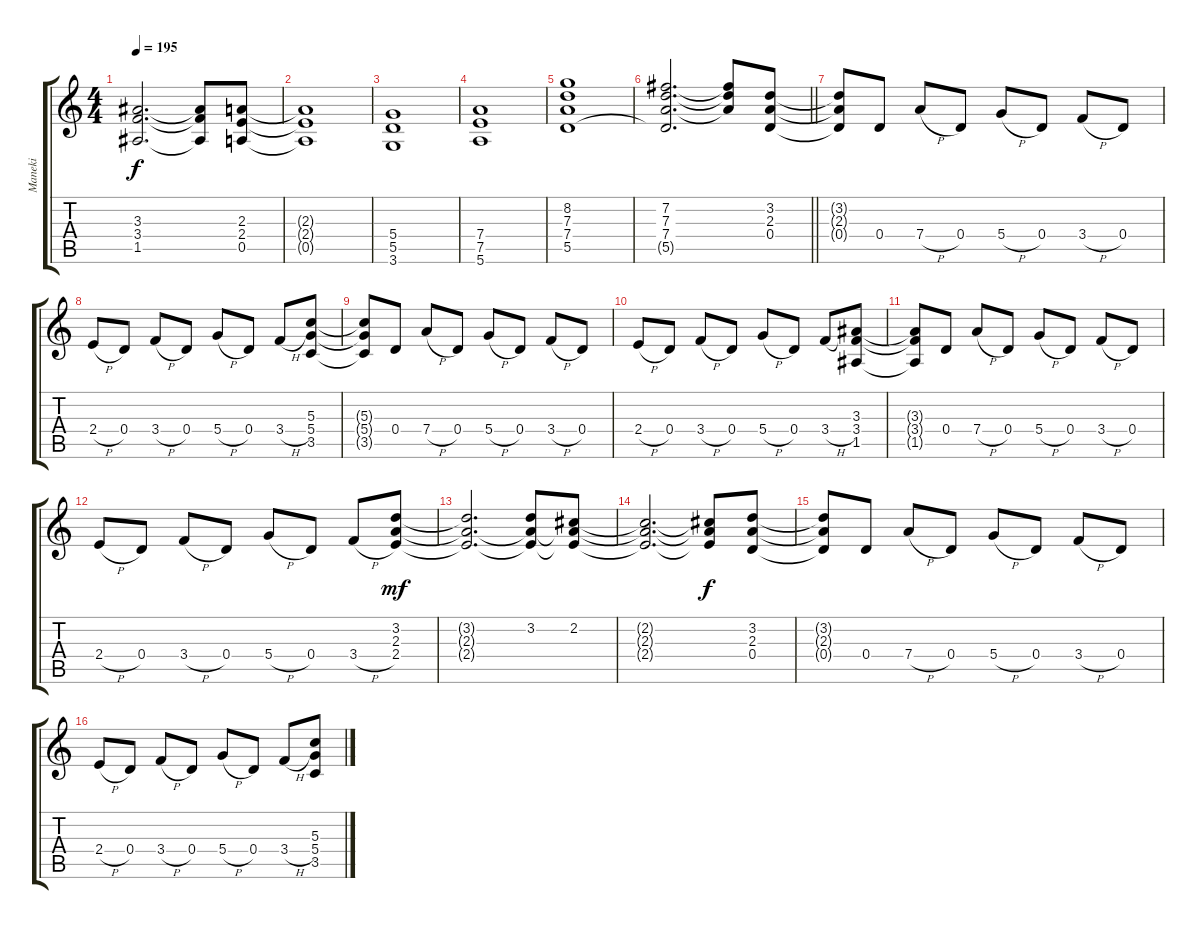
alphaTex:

\track ("Maneki" "Maneki") {instrument distortionguitar}
\staff {score tabs}
\tuning (E4 B3 G3 D3 A2 E2) {hide}
\ts (4 4)
\tempo 195
\clef g2
\ks c
(3.3 3.4 1.5).2{d dy f} (3.3{t} 3.4{t} 1.5{t}).8 (2.3 2.4 0.5).8 |
(2.3{t} 2.4{t} 0.5{t}).1 |
(5.4 5.5 3.6).1 |
(7.4 7.5 5.6).1 |
(8.2 7.3 7.4 5.5).1 |
\barLineRight lightlight
(7.2 7.3 7.4 5.5{t}).2{d} (7.2{t} 7.3{t} 7.4{t}).8 (3.2 2.3 0.4).8{volume 13} |
(3.2{t} 2.3{t} 0.4{t}).8 0.4.8 7.4{h}.8 0.4.8 5.4{h}.8 0.4.8 3.4{h}.8 0.4.8 |
2.4{h}.8 0.4.8 3.4{h}.8 0.4.8 5.4{h}.8 0.4.8 3.4{h}.8 (5.3 5.4 3.5).8 |
(5.3{t} 5.4{t} 3.5{t}).8 0.4.8 7.4{h}.8 0.4.8 5.4{h}.8 0.4.8 3.4{h}.8 0.4.8 |
2.4{h}.8 0.4.8 3.4{h}.8 0.4.8 5.4{h}.8 0.4.8 3.4{h}.8 (3.3 3.4 1.5).8 |
(3.3{t} 3.4{t} 1.5{t}).8 0.4.8 7.4{h}.8 0.4.8 5.4{h}.8 0.4.8 3.4{h}.8 0.4.8 |
2.4{h}.8 0.4.8 3.4{h}.8 0.4.8 5.4{h}.8 0.4.8 3.4{h}.8 (3.2 2.3 2.4).8{dy mf} |
(3.2{t} 2.3{t} 2.4{t}).2{d} (3.2 2.3{t} 2.4{t}).8 (2.2 2.3{t} 2.4{t}).8 |
(2.2{t} 2.3{t} 2.4{t}).2{d} (2.2{t} 2.3{t} 2.4{t}).8{dy f} (3.2 2.3 0.4).8 |
(3.2{t} 2.3{t} 0.4{t}).8 0.4.8 7.4{h}.8 0.4.8 5.4{h}.8 0.4.8 3.4{h}.8 0.4.8 |
2.4{h}.8 0.4.8 3.4{h}.8 0.4.8 5.4{h}.8 0.4.8 3.4{h}.8 (5.3 5.4 3.5).8
